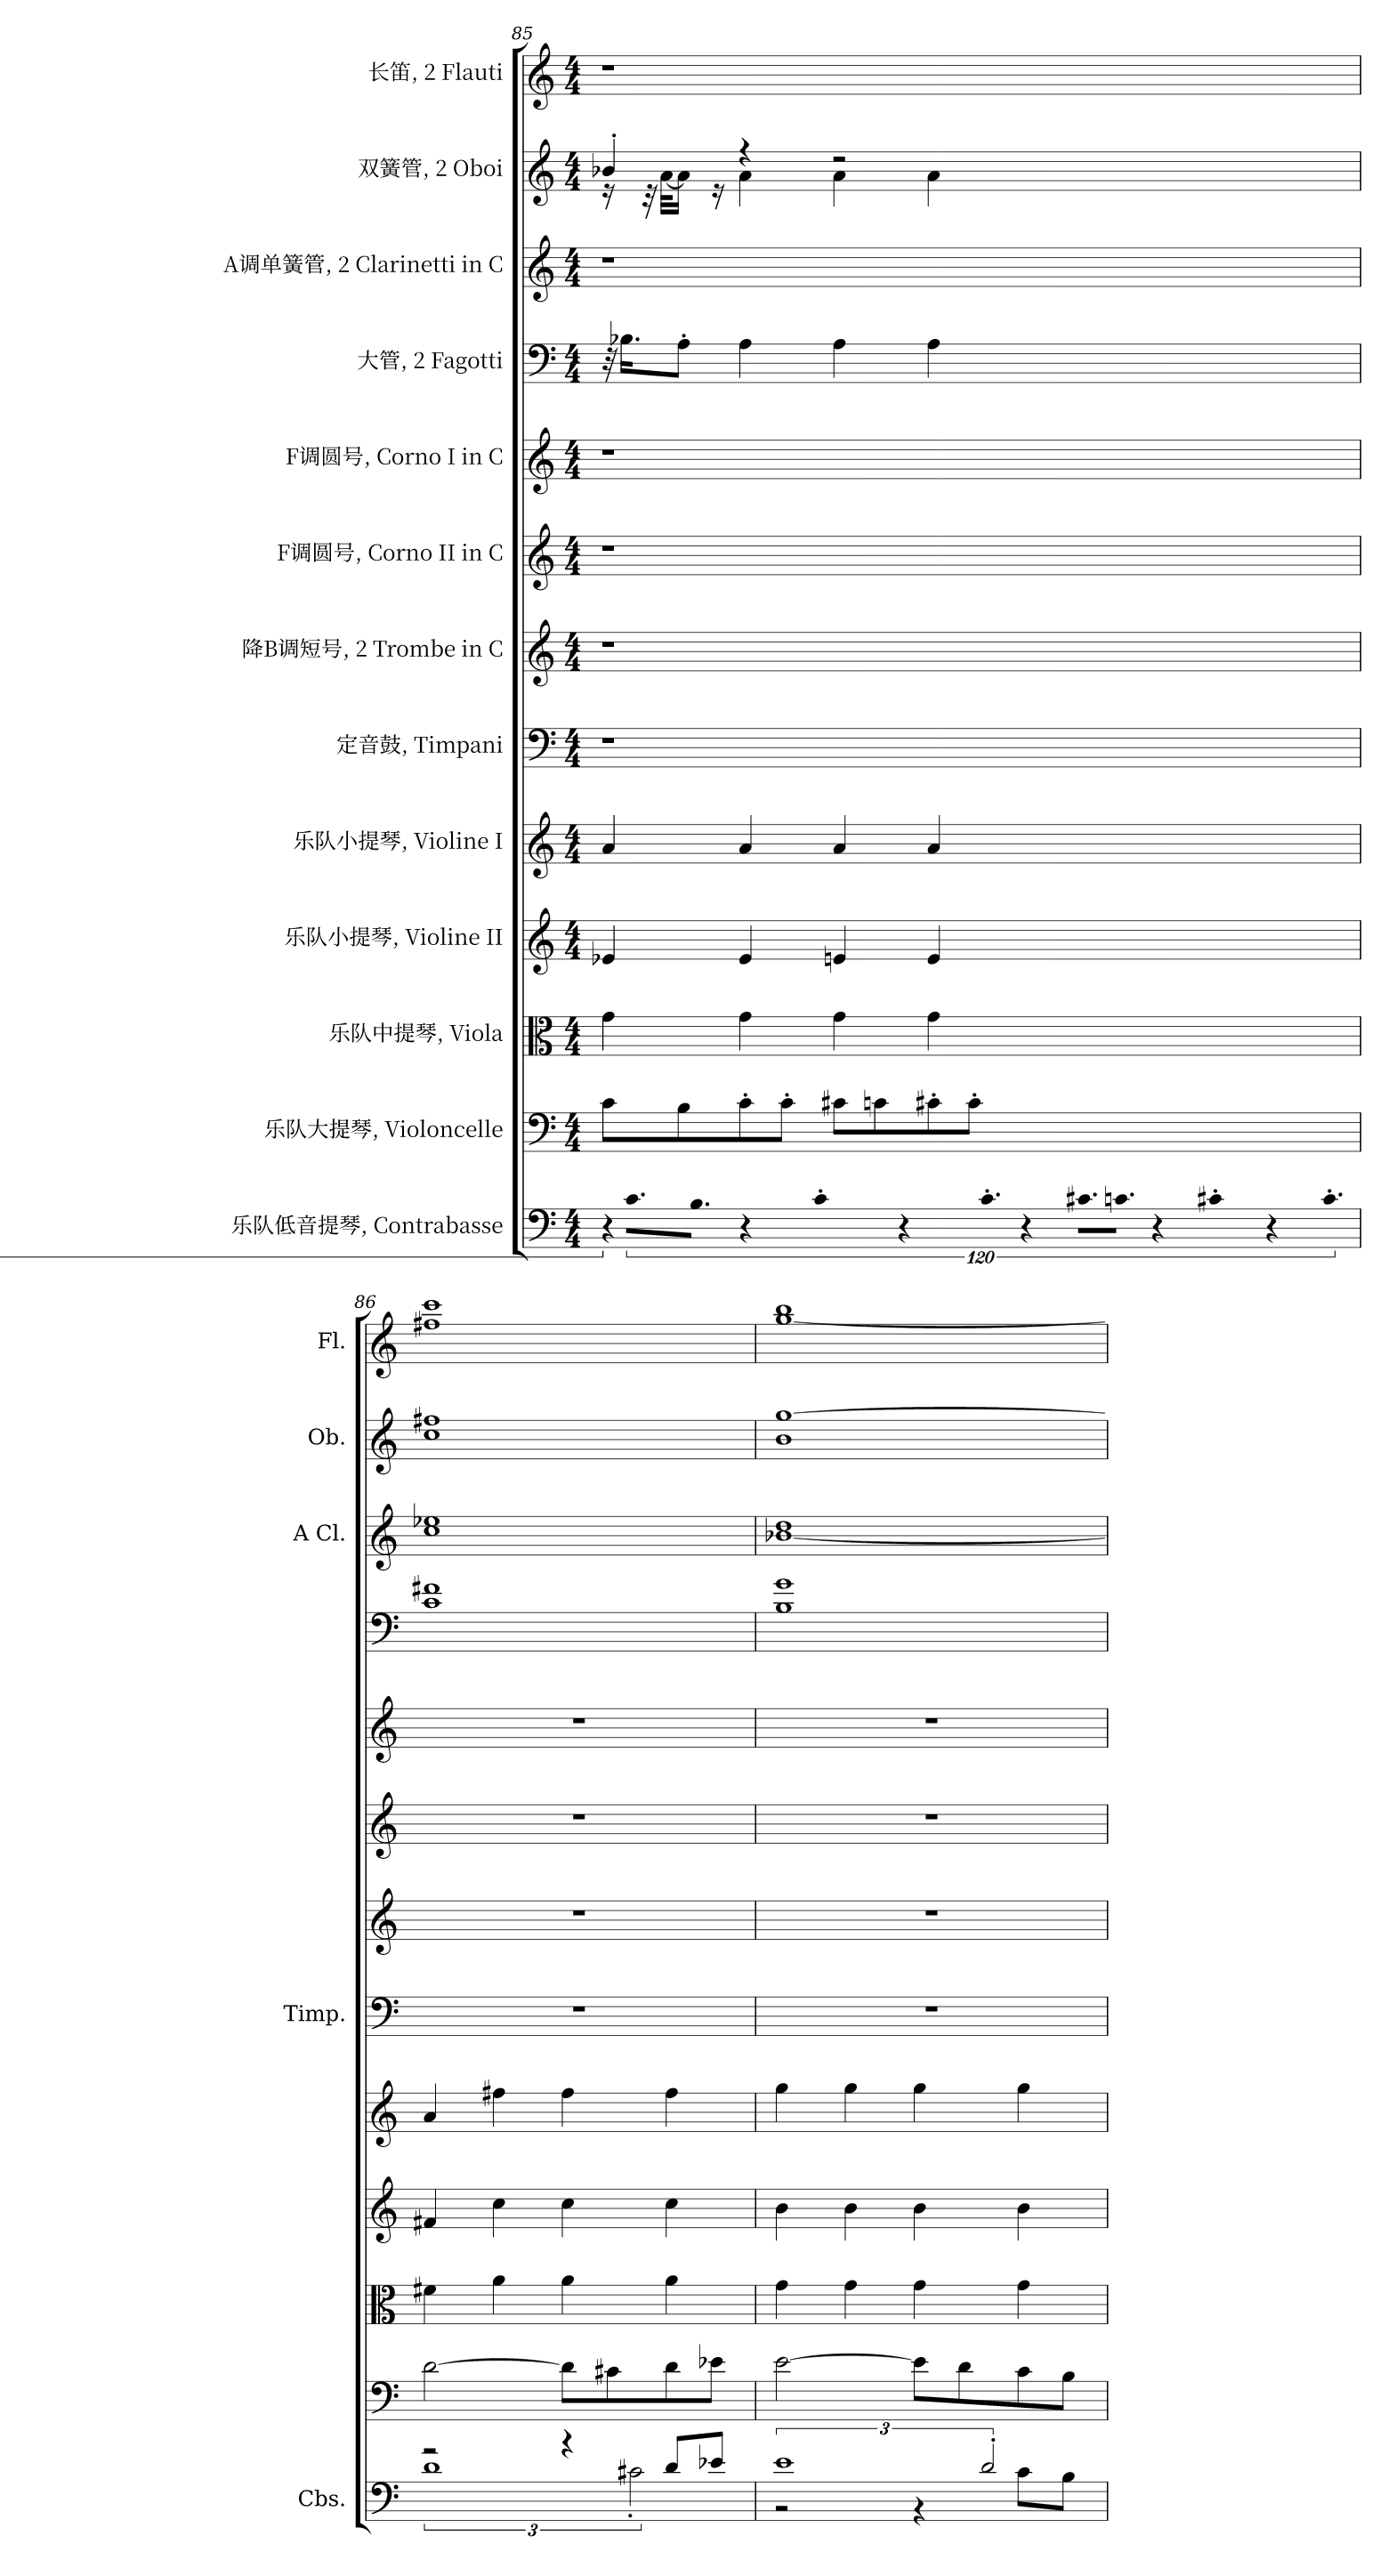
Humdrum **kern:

**kern	**kern	**kern	**kern	**kern	**kern	**kern	**kern	**kern	**kern	**kern	**kern	**kern
*part13	*part12	*part11	*part10	*part9	*part8	*part7	*part6	*part5	*part4	*part3	*part2	*part1
*staff13	*staff12	*staff11	*staff10	*staff9	*staff8	*staff7	*staff6	*staff5	*staff4	*staff3	*staff2	*staff1
*I"乐队低音提琴, Contrabasse	*I"乐队大提琴, Violoncelle	*I"乐队中提琴, Viola	*I"乐队小提琴, Violine II	*I"乐队小提琴, Violine I	*I"定音鼓, Timpani	*I"降B调短号, 2 Trombe in C	*I"F调圆号, Corno II in C	*I"F调圆号, Corno I in C	*I"大管, 2 Fagotti	*I"A调单簧管, 2 Clarinetti in C	*I"双簧管, 2 Oboi	*I"长笛, 2 Flauti
*I'Cbs.	*	*	*	*	*I'Timp.	*	*	*	*	*I'A Cl.	*I'Ob.	*I'Fl.
!!LO:PB:g=z
*clefF4	*clefF4	*clefC3	*clefG2	*clefG2	*clefF4	*clefG2	*clefG2	*clefG2	*clefF4	*clefG2	*clefG2	*clefG2
*ITrd7c12	*	*	*	*	*	*ITrd1c2	*ITrd4c7	*ITrd4c7	*	*ITrd2c3	*	*
*k[]	*k[]	*k[]	*k[]	*k[]	*k[]	*k[b-e-]	*k[b-]	*k[b-]	*k[]	*k[f#c#g#]	*k[]	*k[]
*M4/4	*M4/4	*M4/4	*M4/4	*M4/4	*M4/4	*M4/4	*M4/4	*M4/4	*M4/4	*M4/4	*M4/4	*M4/4
*MM190	*MM190	*MM190	*MM190	*MM190	*MM190	*MM190	*MM190	*MM190	*MM190	*MM190	*MM190	*MM190
=85	=85	=85	=85	=85	=85	=85	=85	=85	=85	=85	=85	=85
!LO:N:vis=32	!	!	!	!	!	!	!	!	!	!	!	!
*	*	*	*	*	*	*	*	*	*	*	*^	*
640%23r	8c\L	4g\	4e-X/	4a/	1r	1r	1r	1r	32r	1r	4b-X'/	16r	1r
.	.	.	.	.	.	.	.	.	16.B-X\KL	.	.	.	.
!LO:N:vis=16.	!	!	!	!	!	!	!	!	!	!	!	!	!
960%103C\LL	.	.	.	.	.	.	.	.	.	.	.	.	.
.	.	.	.	.	.	.	.	.	.	.	.	32r	.
.	.	.	.	.	.	.	.	.	.	.	.	[32a\KLL	.
.	8B\	.	.	.	.	.	.	.	8A'\J	.	.	16a\JJ]	.
!LO:N:vis=16.	!	!	!	!	!	!	!	!	!	!	!	!	!
960%103BB\JJ	.	.	.	.	.	.	.	.	.	.	.	.	.
.	.	.	.	.	.	.	.	.	.	.	.	16r	.
.	8c'\	4g\	4e-/	4a/	.	.	.	.	4A\	.	4r	4a\	.
!LO:N:vis=32	!	!	!	!	!	!	!	!	!	!	!	!	!
640%23r	.	.	.	.	.	.	.	.	.	.	.	.	.
!LO:N:vis=16	!	!	!	!	!	!	!	!	!	!	!	!	!
1920%137C'\	.	.	.	.	.	.	.	.	.	.	.	.	.
!LO:N:vis=32	!	!	!	!	!	!	!	!	!	!	!	!	!
640%23r	.	.	.	.	.	.	.	.	.	.	.	.	.
.	8c'\J	.	.	.	.	.	.	.	.	.	.	.	.
!LO:N:vis=16.	!	!	!	!	!	!	!	!	!	!	!	!	!
960%103C'\	.	.	.	.	.	.	.	.	.	.	.	.	.
.	8c#X\L	4g\	4en/	4a/	.	.	.	.	4A\	.	2r	4a\	.
!LO:N:vis=32	!	!	!	!	!	!	!	!	!	!	!	!	!
640%23r	.	.	.	.	.	.	.	.	.	.	.	.	.
!LO:N:vis=16.	!	!	!	!	!	!	!	!	!	!	!	!	!
960%103C#X\LL	.	.	.	.	.	.	.	.	.	.	.	.	.
.	8cn\	.	.	.	.	.	.	.	.	.	.	.	.
!LO:N:vis=16.	!	!	!	!	!	!	!	!	!	!	!	!	!
960%103Cn\JJ	.	.	.	.	.	.	.	.	.	.	.	.	.
.	8c#X'\	4g\	4e/	4a/	.	.	.	.	4A\	.	.	4a\	.
!LO:N:vis=32	!	!	!	!	!	!	!	!	!	!	!	!	!
640%23r	.	.	.	.	.	.	.	.	.	.	.	.	.
!LO:N:vis=16	!	!	!	!	!	!	!	!	!	!	!	!	!
1920%137C#X'\	.	.	.	.	.	.	.	.	.	.	.	.	.
!LO:N:vis=32	!	!	!	!	!	!	!	!	!	!	!	!	!
640%23r	.	.	.	.	.	.	.	.	.	.	.	.	.
.	8c#'\J	.	.	.	.	.	.	.	.	.	.	.	.
!LO:N:vis=16.	!	!	!	!	!	!	!	!	!	!	!	!	!
960%103C#'\	.	.	.	.	.	.	.	.	.	.	.	.	.
.	480ryy	480ryy	480ryy	480ryy	480ryy	480ryy	480ryy	480ryy	480ryy	480ryy	480ryy	480ryy	480ryy
*	*	*	*	*	*	*	*	*	*	*	*v	*v	*
=86	=86	=86	=86	=86	=86	=86	=86	=86	=86	=86	=86	=86
*	*	*	*	*	*	*	*	*	*	*	*	*MM193
*^	*	*	*	*	*	*	*	*	*	*	*	*
2r	3%2D	[2d\	4f#X\	4f#X/	4a/	1r	1r	1r	1r	1c 1f#X	1a 1ccn	1cc 1ff#X	1ff#X 1ccc
.	.	.	4a\	4cc\	4ff#X\	.	.	.	.	.	.	.	.
4r	.	8d\L]	4a\	4cc\	4ff#\	.	.	.	.	.	.	.	.
.	.	8c#X\	.	.	.	.	.	.	.	.	.	.	.
.	3C#X'\	.	.	.	.	.	.	.	.	.	.	.	.
8D/L	.	8d\	4a\	4cc\	4ff#\	.	.	.	.	.	.	.	.
8E-X/J	.	8e-X\J	.	.	.	.	.	.	.	.	.	.	.
=87	=87	=87	=87	=87	=87	=87	=87	=87	=87	=87	=87	=87	=87
*	*	*	*	*	*	*	*	*	*	*	*	*	*MM196
*	*	*	*	*	*	*	*	*	*	*	*^	*^	*^
3%2E	2r	[2e\	4g\	4b\	4gg\	1r	1r	1r	1r	1B 1g	1b	[1gn	[1gg	1b	1bb	[1gg
.	.	.	4g\	4b\	4gg\	.	.	.	.	.	.	.	.	.	.	.
.	4r	8e\L]	4g\	4b\	4gg\	.	.	.	.	.	.	.	.	.	.	.
.	.	8d\	.	.	.	.	.	.	.	.	.	.	.	.	.	.
3D'/	.	.	.	.	.	.	.	.	.	.	.	.	.	.	.	.
.	8C\L	8c\	4g\	4b\	4gg\	.	.	.	.	.	.	.	.	.	.	.
.	8BB\J	8B\J	.	.	.	.	.	.	.	.	.	.	.	.	.	.
*	*	*	*	*	*	*	*	*	*	*	*v	*v	*	*	*v	*v
*v	*v	*	*	*	*	*	*	*	*	*	*	*v	*v	*
=	=	=	=	=	=	=	=	=	=	=	=	=
*-	*-	*-	*-	*-	*-	*-	*-	*-	*-	*-	*-	*-
